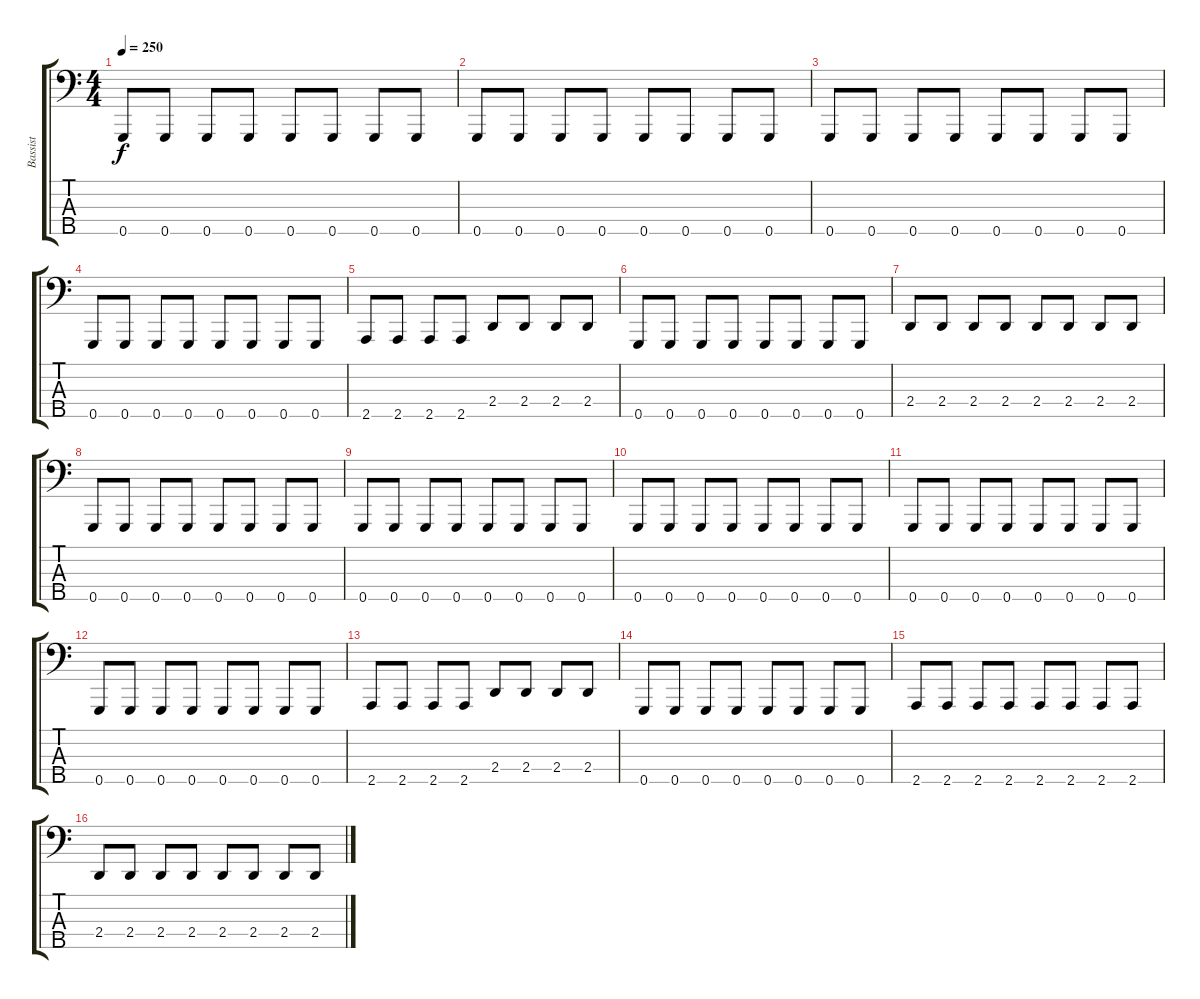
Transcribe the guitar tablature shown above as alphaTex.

\track ("Bassist" "Bassist") {instrument electricbasspick}
\staff {score tabs}
\tuning (Eb2 Bb1 F1 C1 G0) {hide}
\ts (4 4)
\tempo 250
\clef f4
\ks c
0.5.8{dy f} 0.5.8 0.5.8 0.5.8 0.5.8 0.5.8 0.5.8 0.5.8 |
0.5.8 0.5.8 0.5.8 0.5.8 0.5.8 0.5.8 0.5.8 0.5.8 |
0.5.8 0.5.8 0.5.8 0.5.8 0.5.8 0.5.8 0.5.8 0.5.8 |
0.5.8 0.5.8 0.5.8 0.5.8 0.5.8 0.5.8 0.5.8 0.5.8 |
2.5.8 2.5.8 2.5.8 2.5.8 2.4.8 2.4.8 2.4.8 2.4.8 |
0.5.8 0.5.8 0.5.8 0.5.8 0.5.8 0.5.8 0.5.8 0.5.8 |
2.4.8 2.4.8 2.4.8 2.4.8 2.4.8 2.4.8 2.4.8 2.4.8 |
0.5.8 0.5.8 0.5.8 0.5.8 0.5.8 0.5.8 0.5.8 0.5.8 |
0.5.8 0.5.8 0.5.8 0.5.8 0.5.8 0.5.8 0.5.8 0.5.8 |
0.5.8 0.5.8 0.5.8 0.5.8 0.5.8 0.5.8 0.5.8 0.5.8 |
0.5.8 0.5.8 0.5.8 0.5.8 0.5.8 0.5.8 0.5.8 0.5.8 |
0.5.8 0.5.8 0.5.8 0.5.8 0.5.8 0.5.8 0.5.8 0.5.8 |
2.5.8 2.5.8 2.5.8 2.5.8 2.4.8 2.4.8 2.4.8 2.4.8 |
0.5.8 0.5.8 0.5.8 0.5.8 0.5.8 0.5.8 0.5.8 0.5.8 |
2.5.8 2.5.8 2.5.8 2.5.8 2.5.8 2.5.8 2.5.8 2.5.8 |
2.4.8 2.4.8 2.4.8 2.4.8 2.4.8 2.4.8 2.4.8 2.4.8
